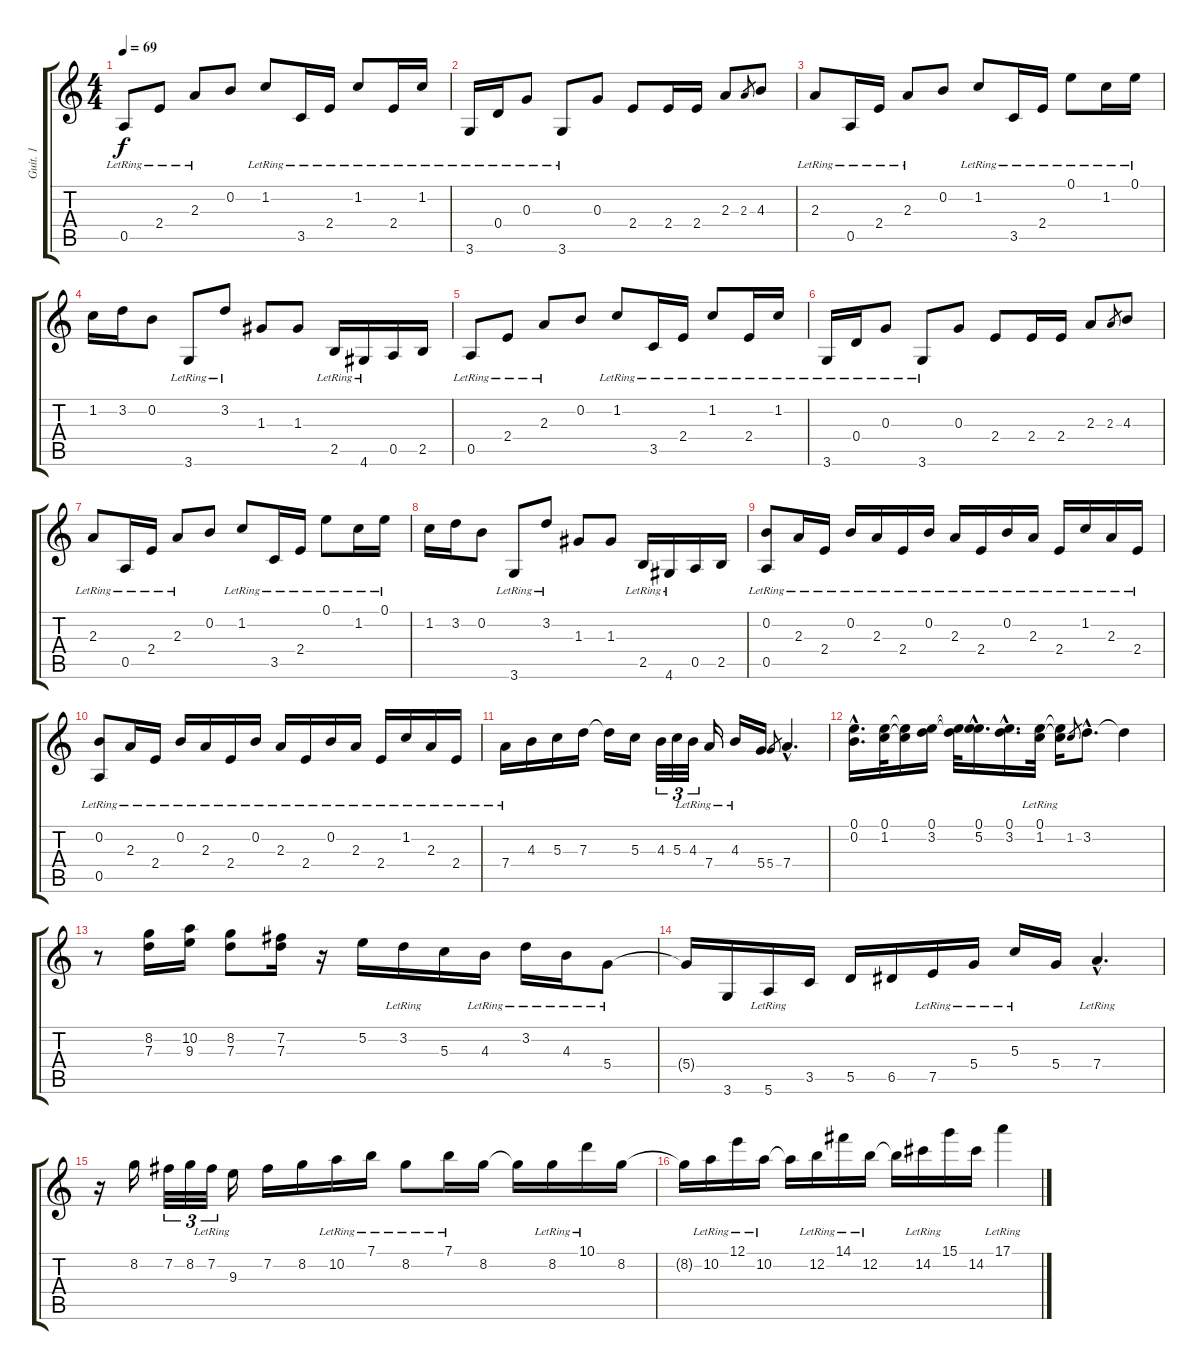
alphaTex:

\track ("Guit. 1" "Guit. 1") {instrument distortionguitar}
\staff {score tabs}
\tuning (E4 B3 G3 D3 A2 E2) {hide}
\ts (4 4)
\tempo 69
\clef g2
\ks c
0.5{lr}.8{dy f volume 11 instrument acousticguitarsteel} 2.4{lr}.8 2.3{lr}.8 0.2.8 1.2{lr}.8 3.5{lr}.16 2.4{lr}.16 1.2{lr}.8 2.4{lr}.16 1.2{lr}.16 |
3.6{lr}.16 0.4{lr}.16 0.3{lr}.8 3.6{lr}.8 0.3.8 2.4.8 2.4.16 2.4.16 2.3.8 2.3.8{gr} 4.3.8 |
2.3{lr}.8 0.5{lr}.16 2.4{lr}.16 2.3{lr}.8 0.2.8 1.2{lr}.8 3.5{lr}.16 2.4{lr}.16 0.1{lr}.8 1.2{lr}.16 0.1{lr}.16 |
1.2.16 3.2.16 0.2.8 3.6{lr}.8 3.2{lr}.8 1.3.8 1.3.8 2.5{lr}.16 4.6{lr}.16 0.5.16 2.5.16 |
0.5{lr}.8 2.4{lr}.8 2.3{lr}.8 0.2.8 1.2{lr}.8 3.5{lr}.16 2.4{lr}.16 1.2{lr}.8 2.4{lr}.16 1.2{lr}.16 |
3.6{lr}.16 0.4{lr}.16 0.3{lr}.8 3.6{lr}.8 0.3.8 2.4.8 2.4.16 2.4.16 2.3.8 2.3.8{gr} 4.3.8 |
2.3{lr}.8 0.5{lr}.16 2.4{lr}.16 2.3{lr}.8 0.2.8 1.2{lr}.8 3.5{lr}.16 2.4{lr}.16 0.1{lr}.8 1.2{lr}.16 0.1{lr}.16 |
1.2.16 3.2.16 0.2.8 3.6{lr}.8 3.2{lr}.8 1.3.8 1.3.8 2.5{lr}.16 4.6{lr}.16 0.5.16 2.5.16 |
(0.2{lr} 0.5{lr}).8 2.3{lr}.16 2.4{lr}.16 0.2{lr}.16 2.3{lr}.16 2.4{lr}.16 0.2{lr}.16 2.3{lr}.16 2.4{lr}.16 0.2{lr}.16 2.3{lr}.16 2.4{lr}.16 1.2{lr}.16 2.3{lr}.16 2.4{lr}.16 |
(0.2{lr} 0.5{lr}).8 2.3{lr}.16 2.4{lr}.16 0.2{lr}.16 2.3{lr}.16 2.4{lr}.16 0.2{lr}.16 2.3{lr}.16 2.4{lr}.16 0.2{lr}.16 2.3{lr}.16 2.4{lr}.16 1.2{lr}.16 2.3{lr}.16 2.4{lr}.16 |
7.4{lr}.16{volume 11 instrument acousticguitarsteel} 4.3.16 5.3.16 7.3.16 7.3{t}.16 5.3.16 4.3.32{tu (3 2)} 5.3.32{tu (3 2)} 4.3{lr}.32{tu (3 2)} 7.4{lr}.16 4.3{lr}.16 5.4.16 5.4.8{gr} 7.4{hac}.4{d} |
(0.1{hac} 0.2{hac}).16{d} (0.1 1.2).32 (0.1{t} 1.2{t}).16 (0.1 3.2).16 (0.1{t} 3.2{t}).32 (0.1{hac} 5.2{hac}).16{d} (0.1{hac} 3.2{hac}).16{d} (0.1{lr} 1.2).32 (0.1{t} 1.2{t}).16 1.2.8{gr} 3.2{hac}.8{d} 3.2{t}.4 |
r.8 (8.2 7.3).16 (10.2 9.3).16 (8.2 7.3).8 (7.2 7.3).16 r.16 5.2.16 3.2{lr}.16 5.3.16 4.3{lr}.16 3.2{lr}.16 4.3{lr}.16 5.4{lr}.8 |
5.4{t}.16 3.6.16 5.6{lr}.16 3.5.16 5.5.16 6.5.16 7.5{lr}.16 5.4{lr}.16 5.3{lr}.16 5.4.16 7.4{hac lr}.4{d} |
r.16 8.2.16 7.2.32{tu (3 2)} 8.2.32{tu (3 2)} 7.2{lr}.32{tu (3 2)} 9.3{lr}.16 7.2.16 8.2.16 10.2{lr}.16 7.1{lr}.16 8.2{lr}.8 7.1{lr}.16 8.2.16 8.2{t}.16 8.2{lr}.16 10.1{lr}.16 8.2.16 |
8.2{t}.16 10.2{lr}.16 12.1{lr}.16 10.2{lr}.16 10.2{t}.16 12.2{lr}.16 14.1{lr}.16 12.2{lr}.16 12.2{t}.16 14.2{lr}.16 15.1.16 14.2.16 17.1{lr}.4
